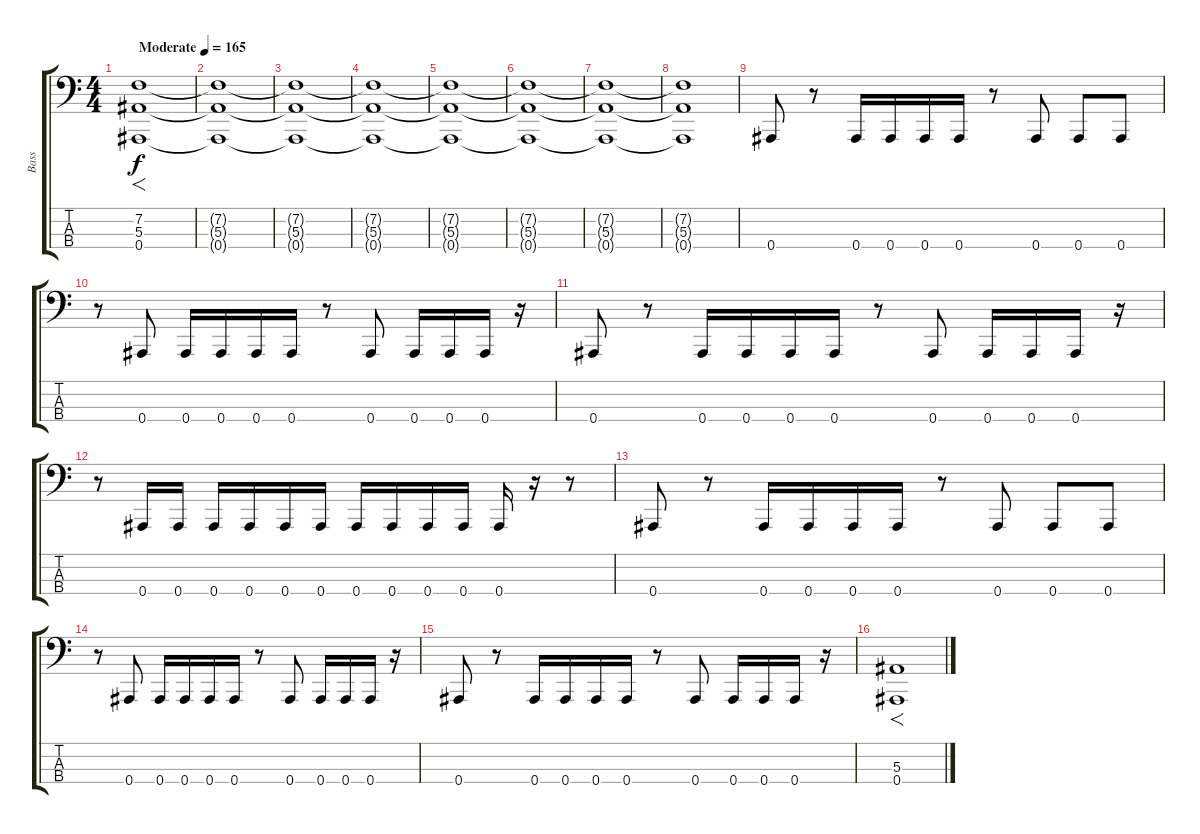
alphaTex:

\track ("Bass" "Bass") {instrument electricbasspick}
\staff {score tabs}
\tuning (Eb2 Bb1 F1 Bb0) {hide}
\ts (4 4)
\tempo (165 "Moderate")
\clef f4
\ks c
(7.2 5.3 0.4).1{f dy f instrument electricbasspick} |
(7.2{t} 5.3{t} 0.4{t}).1 |
(7.2{t} 5.3{t} 0.4{t}).1 |
(7.2{t} 5.3{t} 0.4{t}).1 |
(7.2{t} 5.3{t} 0.4{t}).1 |
(7.2{t} 5.3{t} 0.4{t}).1 |
(7.2{t} 5.3{t} 0.4{t}).1 |
(7.2{t} 5.3{t} 0.4{t}).1 |
0.4.8 r.8 0.4.16 0.4.16 0.4.16 0.4.16 r.8 0.4.8 0.4.8 0.4.8 |
r.8 0.4.8 0.4.16 0.4.16 0.4.16 0.4.16 r.8 0.4.8 0.4.16 0.4.16 0.4.16 r.16 |
0.4.8 r.8 0.4.16 0.4.16 0.4.16 0.4.16 r.8 0.4.8 0.4.16 0.4.16 0.4.16 r.16 |
r.8 0.4.16 0.4.16 0.4.16 0.4.16 0.4.16 0.4.16 0.4.16 0.4.16 0.4.16 0.4.16 0.4.16 r.16 r.8 |
0.4.8 r.8 0.4.16 0.4.16 0.4.16 0.4.16 r.8 0.4.8 0.4.8 0.4.8 |
r.8 0.4.8 0.4.16 0.4.16 0.4.16 0.4.16 r.8 0.4.8 0.4.16 0.4.16 0.4.16 r.16 |
0.4.8 r.8 0.4.16 0.4.16 0.4.16 0.4.16 r.8 0.4.8 0.4.16 0.4.16 0.4.16 r.16 |
(5.3 0.4).1{f}
